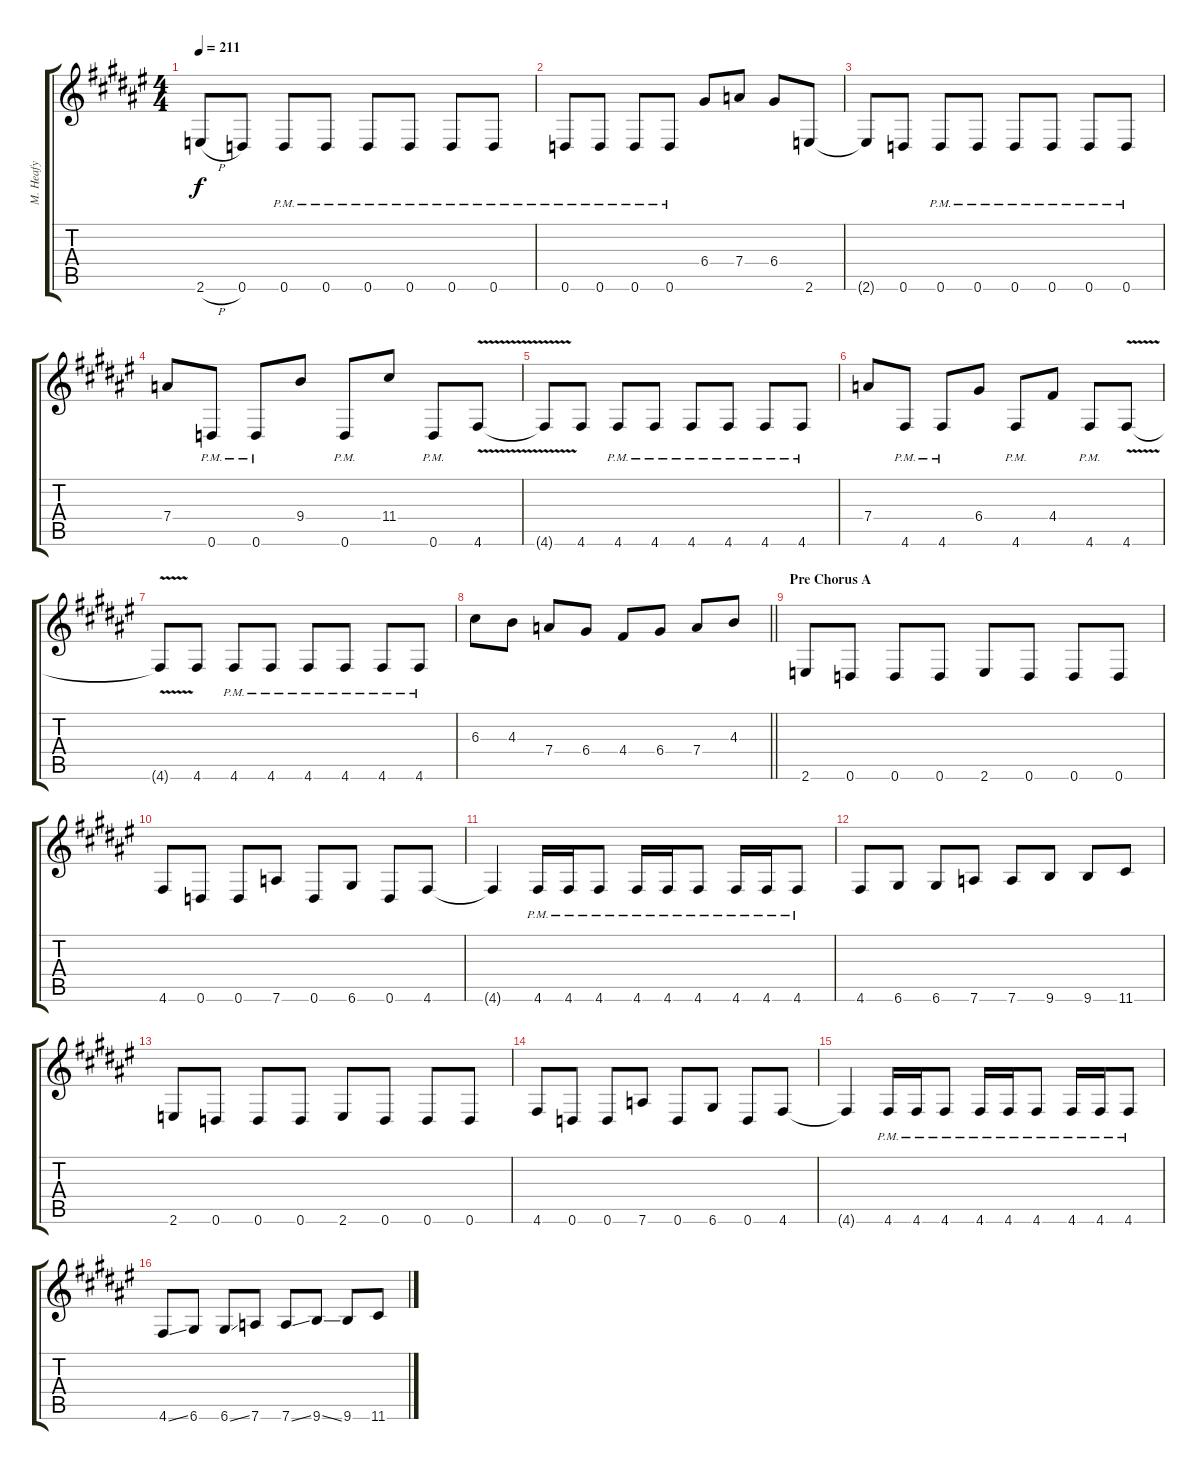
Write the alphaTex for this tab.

\track ("M. Heafy" "M. Heafy") {instrument overdrivenguitar}
\staff {score tabs}
\tuning (E4 B3 G3 D3 A2 D2) {hide}
\ts (4 4)
\tempo 211
\clef g2
\ks d#minor
2.6{h}.8{dy f} 0.6.8 0.6{pm}.8 0.6{pm}.8 0.6{pm}.8 0.6{pm}.8 0.6{pm}.8 0.6{pm}.8 |
0.6{pm}.8 0.6{pm}.8 0.6{pm}.8 0.6{pm}.8 6.4.8 7.4.8 6.4.8 2.6.8 |
2.6{t}.8 0.6.8 0.6{pm}.8 0.6{pm}.8 0.6{pm}.8 0.6{pm}.8 0.6{pm}.8 0.6{pm}.8 |
7.4.8 0.6{pm}.8 0.6{pm}.8 9.4.8 0.6{pm}.8 11.4.8 0.6{pm}.8 4.6{v}.8 |
4.6{t}.8 4.6.8 4.6{pm}.8 4.6{pm}.8 4.6{pm}.8 4.6{pm}.8 4.6{pm}.8 4.6{pm}.8 |
7.4.8 4.6{pm}.8 4.6{pm}.8 6.4.8 4.6{pm}.8 4.4.8 4.6{pm}.8 4.6{v}.8 |
4.6{t}.8 4.6.8 4.6{pm}.8 4.6{pm}.8 4.6{pm}.8 4.6{pm}.8 4.6{pm}.8 4.6{pm}.8 |
\barLineRight lightlight
6.3.8 4.3.8 7.4.8 6.4.8 4.4.8 6.4.8 7.4.8 4.3.8 |
\section ("" "Pre Chorus A")
2.6.8 0.6.8 0.6.8 0.6.8 2.6.8 0.6.8 0.6.8 0.6.8 |
4.6.8 0.6.8 0.6.8 7.6.8 0.6.8 6.6.8 0.6.8 4.6.8 |
4.6{t}.4 4.6{pm}.16 4.6{pm}.16 4.6{pm}.8 4.6{pm}.16 4.6{pm}.16 4.6{pm}.8 4.6{pm}.16 4.6{pm}.16 4.6{pm}.8 |
4.6.8 6.6.8 6.6.8 7.6.8 7.6.8 9.6.8 9.6.8 11.6.8 |
2.6.8 0.6.8 0.6.8 0.6.8 2.6.8 0.6.8 0.6.8 0.6.8 |
4.6.8 0.6.8 0.6.8 7.6.8 0.6.8 6.6.8 0.6.8 4.6.8 |
4.6{t}.4 4.6{pm}.16 4.6{pm}.16 4.6{pm}.8 4.6{pm}.16 4.6{pm}.16 4.6{pm}.8 4.6{pm}.16 4.6{pm}.16 4.6{pm}.8 |
4.6{ss}.8 6.6.8 6.6{ss}.8 7.6.8 7.6{ss}.8 9.6{ss}.8 9.6.8 11.6.8
